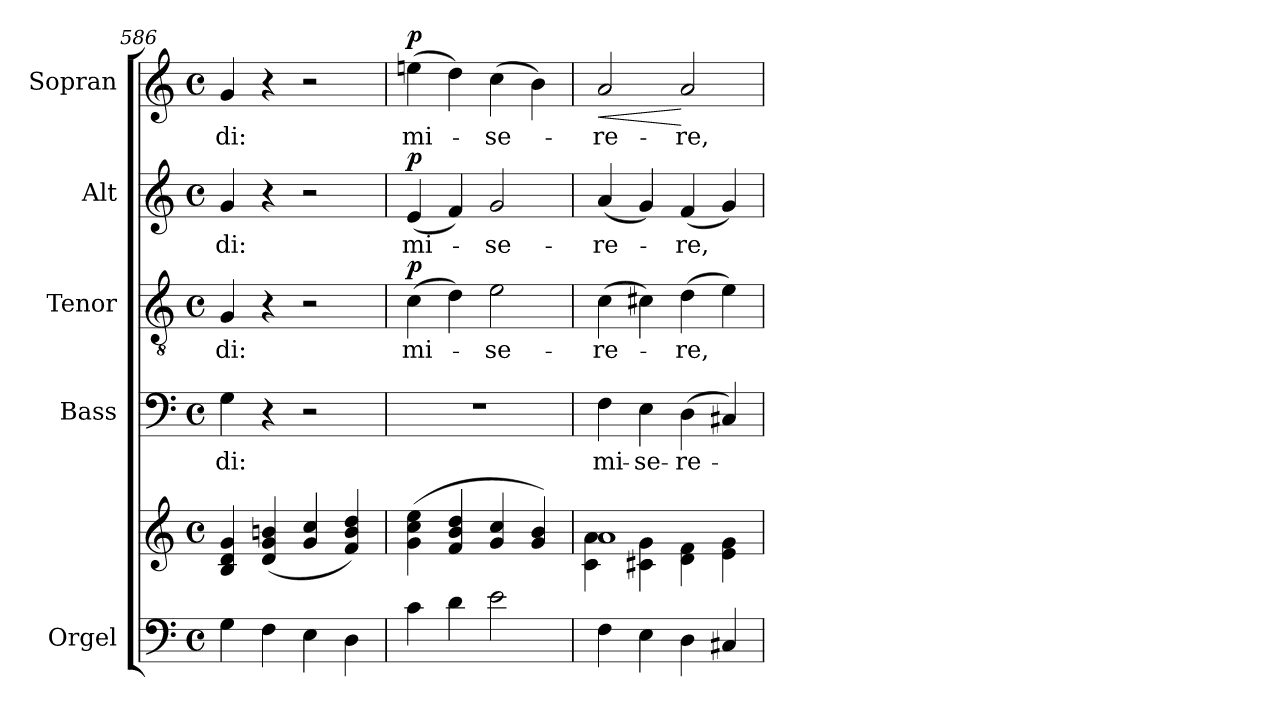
**kern	**kern	**kern	**text	**kern	**text	**dynam	**kern	**text	**dynam	**kern	**text	**dynam
*part5	*part5	*part4	*part4	*part3	*part3	*part3	*part2	*part2	*part2	*part1	*part1	*part1
*staff6	*staff5	*staff4	*staff4	*staff3	*staff3	*staff3	*staff2	*staff2	*staff2	*staff1	*staff1	*staff1
*I"Orgel	*	*I"Bass	*	*I"Tenor	*	*	*I"Alt	*	*	*I"Sopran	*	*
*I'Org.	*	*I'B.	*	*I'T.	*	*	*I'A.	*	*	*I'S.	*	*
*clefF4	*clefG2	*clefF4	*	*clefGv2	*	*	*clefG2	*	*	*clefG2	*	*
*k[]	*k[]	*k[]	*	*k[]	*	*	*k[]	*	*	*k[]	*	*
*C:	*C:	*C:	*	*C:	*	*	*C:	*	*	*C:	*	*
*M4/4	*M4/4	*M4/4	*	*M4/4	*	*	*M4/4	*	*	*M4/4	*	*
*met(c)	*met(c)	*met(c)	*	*met(c)	*	*	*met(c)	*	*	*met(c)	*	*
=586	=586	=586	=586	=586	=586	=586	=586	=586	=586	=586	=586	=586
!	!	!	!LO:LY:b	!	!LO:LY:b	!	!	!LO:LY:b	!	!	!LO:LY:b	!
4G\	4B/ 4d/ 4g/	4G\	-di:	4G/	-di:	.	4g/	-di:	.	4g/	-di:	.
4F\	(<4d/ 4g/ 4bn/	4r	.	4r	.	.	4r	.	.	4r	.	.
4E\	4g/ 4cc/	2r	.	2r	.	.	2r	.	.	2r	.	.
4D\	4f/ 4b/ 4dd/)	.	.	.	.	.	.	.	.	.	.	.
=587	=587	=587	=587	=587	=587	=587	=587	=587	=587	=587	=587	=587
!	!	!	!	!	!LO:LY:b	!LO:DY:a	!	!LO:LY:b	!LO:DY:a	!	!LO:LY:b	!LO:DY:a
4c\	(>4g\ 4cc\ 4ee\	1r	.	(>4c\	mi-	p	(<4e/	mi-	p	(>4een\	mi-	p
4d\	4f/ 4b/ 4dd/	.	.	4d\)	.	.	4f/)	.	.	4dd\)	.	.
!	!	!	!	!	!LO:LY:b	!	!	!LO:LY:b	!	!	!LO:LY:b	!
2e\	4g/ 4cc/	.	.	2e\	-se-	.	2g/	-se-	.	(>4cc\	-se-	.
.	4g/ 4b/)	.	.	.	.	.	.	.	.	4b\)	.	.
=588	=588	=588	=588	=588	=588	=588	=588	=588	=588	=588	=588	=588
*	*^	*	*	*	*	*	*	*	*	*	*	*
!	!	!	!	!LO:LY:b	!	!LO:LY:b	!	!	!LO:LY:b	!	!	!LO:LY:b	!LO:HP:b
4F\	1a	4c\ 4a\	4F\	mi-	(>4c\	-re-	.	(<4a/	-re-	.	2a/	-re-	<
!	!	!	!	!LO:LY:b	!	!	!	!	!	!	!	!	!
4E\	.	4c#X\ 4g\	4E\	-se-	4c#X\)	.	.	4g/)	.	.	.	.	.
!	!	!	!	!LO:LY:b	!	!LO:LY:b	!	!	!LO:LY:b	!	!	!LO:LY:b	!
4D\	.	4d\ 4f\	(>4D\	-re-	(>4d\	-re,	.	(<4f/	-re,	.	2a/	-re,	[
4C#X/	.	4e\ 4g\	4C#X/)	.	4e\)	.	.	4g/)	.	.	.	.	.
*	*v	*v	*	*	*	*	*	*	*	*	*	*	*
=	=	=	=	=	=	=	=	=	=	=	=	=
*-	*-	*-	*-	*-	*-	*-	*-	*-	*-	*-	*-	*-
